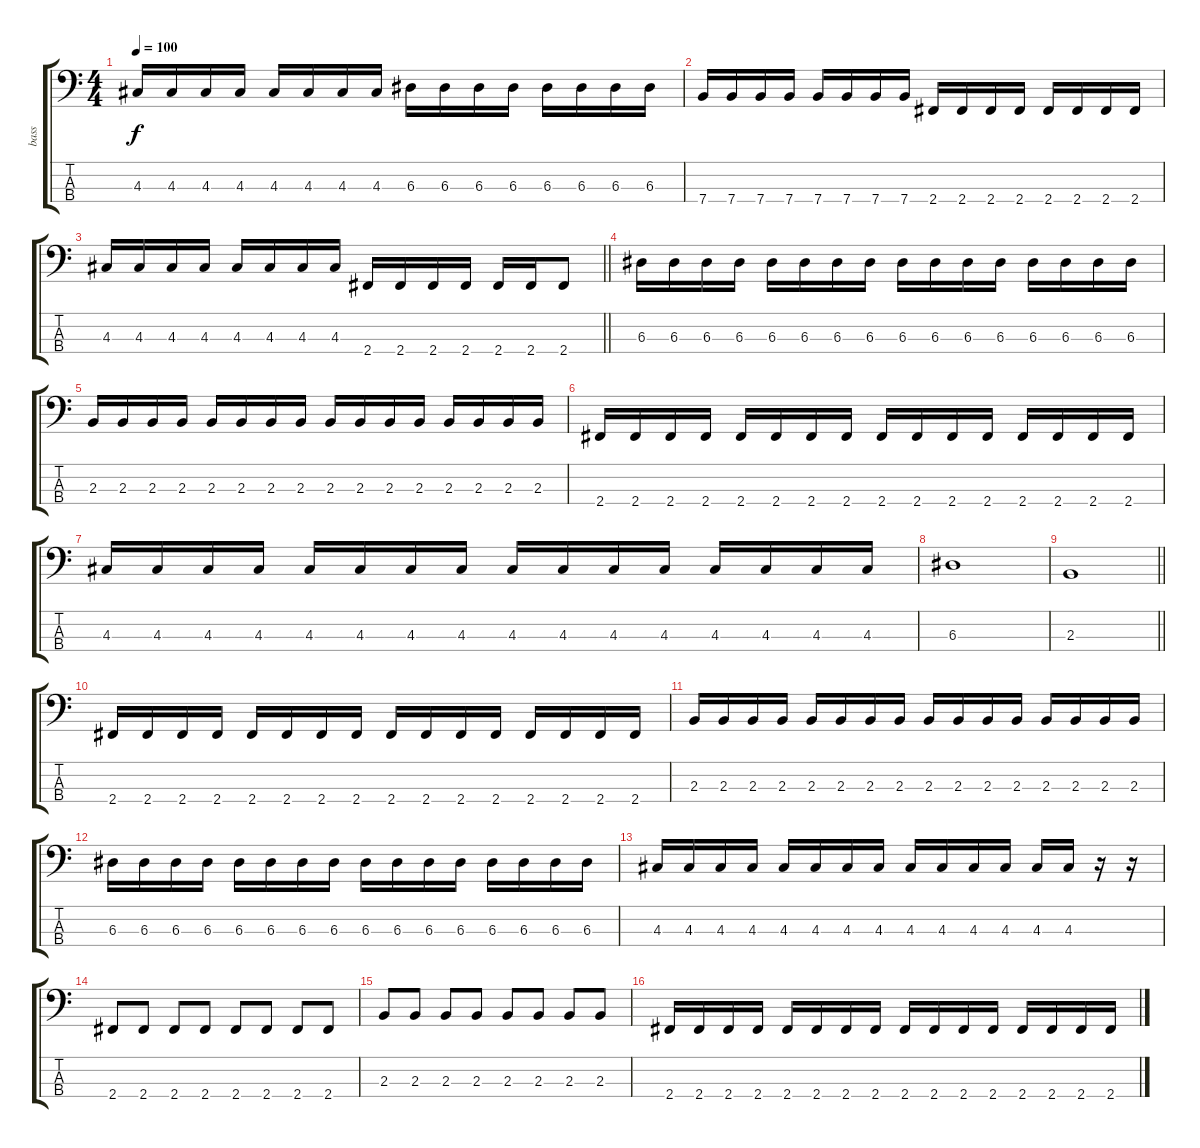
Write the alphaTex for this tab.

\track ("bass" "bass") {instrument electricbassfinger}
\staff {score tabs}
\tuning (G2 D2 A1 E1) {hide}
\ts (4 4)
\tempo 100
\clef f4
\ks c
4.3.16{dy f} 4.3.16 4.3.16 4.3.16 4.3.16 4.3.16 4.3.16 4.3.16 6.3.16 6.3.16 6.3.16 6.3.16 6.3.16 6.3.16 6.3.16 6.3.16 |
7.4.16 7.4.16 7.4.16 7.4.16 7.4.16 7.4.16 7.4.16 7.4.16 2.4.16 2.4.16 2.4.16 2.4.16 2.4.16 2.4.16 2.4.16 2.4.16 |
\barLineRight lightlight
4.3.16 4.3.16 4.3.16 4.3.16 4.3.16 4.3.16 4.3.16 4.3.16 2.4.16 2.4.16 2.4.16 2.4.16 2.4.16 2.4.16 2.4.8 |
6.3.16 6.3.16 6.3.16 6.3.16 6.3.16 6.3.16 6.3.16 6.3.16 6.3.16 6.3.16 6.3.16 6.3.16 6.3.16 6.3.16 6.3.16 6.3.16 |
2.3.16 2.3.16 2.3.16 2.3.16 2.3.16 2.3.16 2.3.16 2.3.16 2.3.16 2.3.16 2.3.16 2.3.16 2.3.16 2.3.16 2.3.16 2.3.16 |
2.4.16 2.4.16 2.4.16 2.4.16 2.4.16 2.4.16 2.4.16 2.4.16 2.4.16 2.4.16 2.4.16 2.4.16 2.4.16 2.4.16 2.4.16 2.4.16 |
4.3.16 4.3.16 4.3.16 4.3.16 4.3.16 4.3.16 4.3.16 4.3.16 4.3.16 4.3.16 4.3.16 4.3.16 4.3.16 4.3.16 4.3.16 4.3.16 |
6.3.1 |
\barLineRight lightlight
2.3.1 |
2.4.16 2.4.16 2.4.16 2.4.16 2.4.16 2.4.16 2.4.16 2.4.16 2.4.16 2.4.16 2.4.16 2.4.16 2.4.16 2.4.16 2.4.16 2.4.16 |
2.3.16 2.3.16 2.3.16 2.3.16 2.3.16 2.3.16 2.3.16 2.3.16 2.3.16 2.3.16 2.3.16 2.3.16 2.3.16 2.3.16 2.3.16 2.3.16 |
6.3.16 6.3.16 6.3.16 6.3.16 6.3.16 6.3.16 6.3.16 6.3.16 6.3.16 6.3.16 6.3.16 6.3.16 6.3.16 6.3.16 6.3.16 6.3.16 |
4.3.16 4.3.16 4.3.16 4.3.16 4.3.16 4.3.16 4.3.16 4.3.16 4.3.16 4.3.16 4.3.16 4.3.16 4.3.16 4.3.16 r.16 r.16 |
2.4.8 2.4.8 2.4.8 2.4.8 2.4.8 2.4.8 2.4.8 2.4.8 |
2.3.8 2.3.8 2.3.8 2.3.8 2.3.8 2.3.8 2.3.8 2.3.8 |
2.4.16 2.4.16 2.4.16 2.4.16 2.4.16 2.4.16 2.4.16 2.4.16 2.4.16 2.4.16 2.4.16 2.4.16 2.4.16 2.4.16 2.4.16 2.4.16
